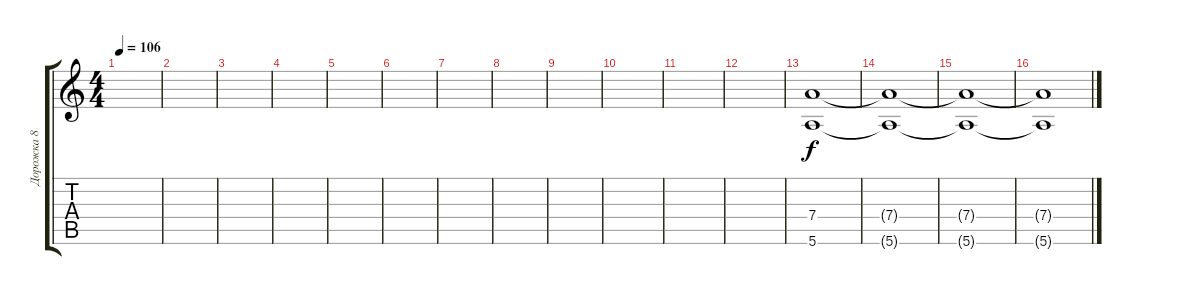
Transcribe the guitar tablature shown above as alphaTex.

\track ("Дорожка 8" "Дорожка 8") {instrument contrabass}
\staff {score tabs}
\tuning (E4 B3 G3 D3 A2 E2) {hide}
\ts (4 4)
\tempo 106
\clef g2
\ks c
|
|
|
|
|
|
|
|
|
|
|
|
(7.4 5.6).1 |
(7.4{t} 5.6{t}).1 |
(7.4{t} 5.6{t}).1 |
(7.4{t} 5.6{t}).1
